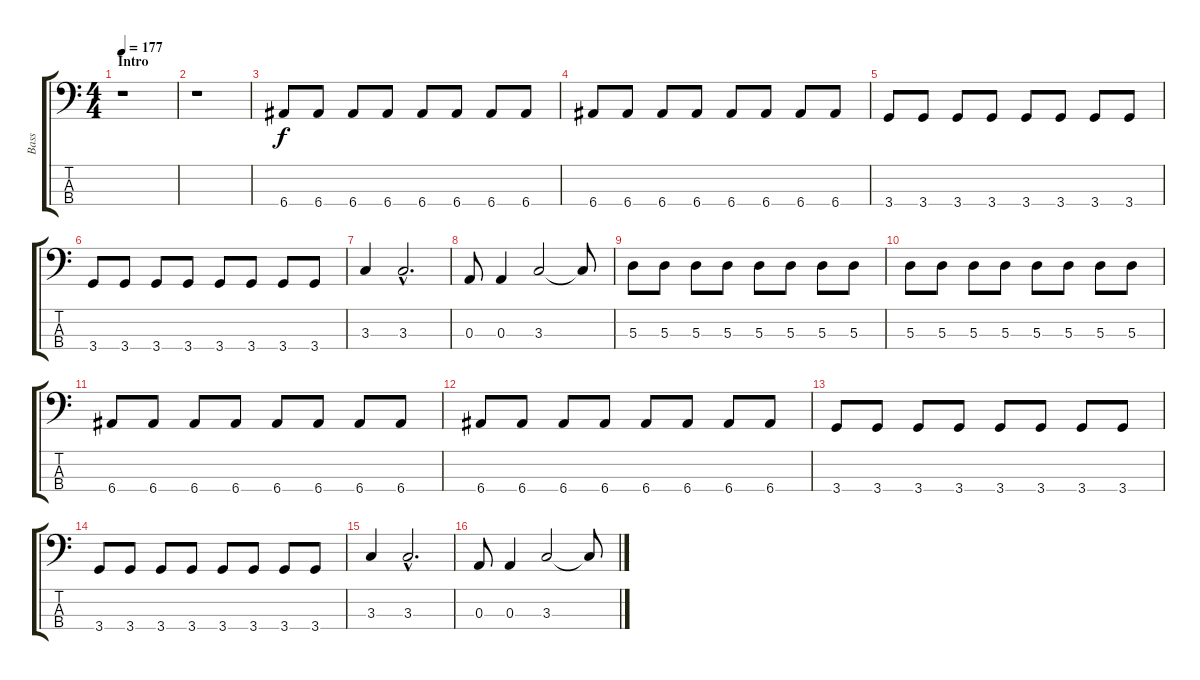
\track ("Bass" "Bass") {instrument electricbassfinger}
\staff {score tabs}
\tuning (G2 D2 A1 E1) {hide}
\ts (4 4)
\section ("" "Intro ")
\tempo 177
\clef f4
\ks c
r.1{dy f instrument electricbassfinger} |
r.1 |
6.4.8 6.4.8 6.4.8 6.4.8 6.4.8 6.4.8 6.4.8 6.4.8 |
6.4.8 6.4.8 6.4.8 6.4.8 6.4.8 6.4.8 6.4.8 6.4.8 |
3.4.8 3.4.8 3.4.8 3.4.8 3.4.8 3.4.8 3.4.8 3.4.8 |
3.4.8 3.4.8 3.4.8 3.4.8 3.4.8 3.4.8 3.4.8 3.4.8 |
3.3.4 3.3{hac}.2{d} |
0.3.8 0.3.4 3.3.2 3.3{t}.8 |
5.3.8 5.3.8 5.3.8 5.3.8 5.3.8 5.3.8 5.3.8 5.3.8 |
5.3.8 5.3.8 5.3.8 5.3.8 5.3.8 5.3.8 5.3.8 5.3.8 |
6.4.8 6.4.8 6.4.8 6.4.8 6.4.8 6.4.8 6.4.8 6.4.8 |
6.4.8 6.4.8 6.4.8 6.4.8 6.4.8 6.4.8 6.4.8 6.4.8 |
3.4.8 3.4.8 3.4.8 3.4.8 3.4.8 3.4.8 3.4.8 3.4.8 |
3.4.8 3.4.8 3.4.8 3.4.8 3.4.8 3.4.8 3.4.8 3.4.8 |
3.3.4 3.3{hac}.2{d} |
0.3.8 0.3.4 3.3.2 3.3{t}.8
